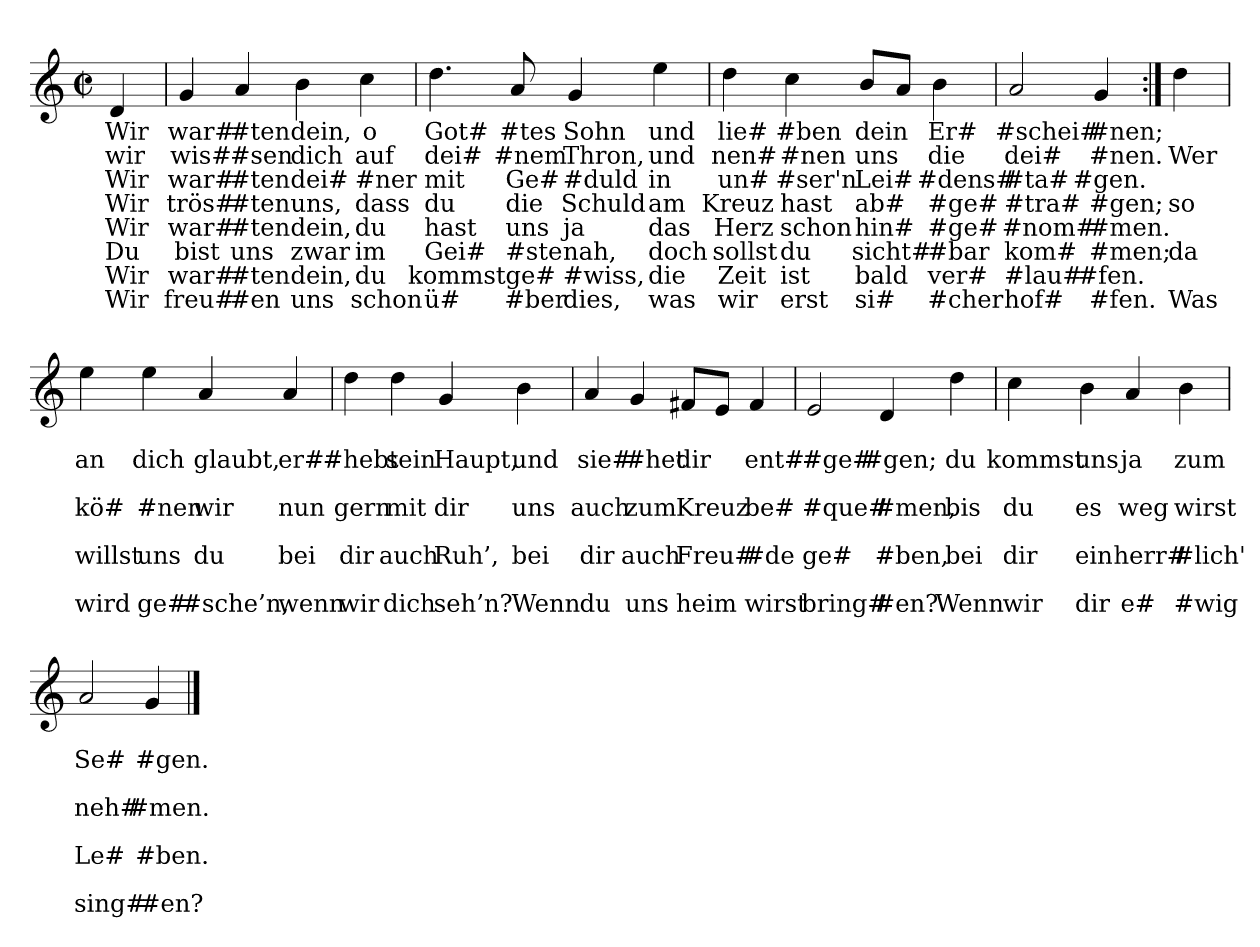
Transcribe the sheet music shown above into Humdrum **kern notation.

**kern	**text	**text	**text	**text	**text	**text	**text	**text
*part1	*part1	*part1	*part1	*part1	*part1	*part1	*part1	*part1
*staff1	*staff1	*staff1	*staff1	*staff1	*staff1	*staff1	*staff1	*staff1
*clefG2	*	*	*	*	*	*	*	*
*M4/4	*	*	*	*	*	*	*	*
*met(c|)	*	*	*	*	*	*	*	*
=	=	=	=	=	=	=	=	=
4d	Wir	wir	Wir	Wir	Wir	Du	Wir	Wir
=	=	=	=	=	=	=	=	=
4g	war#	wis#	war#	trös#	war#	bist	war#	freu#
4a	#ten	#sen	#ten	#ten	#ten	uns	#ten	#en
4b	dein,	dich	dei#	uns,	dein,	zwar	dein,	uns
4cc	o	auf	#ner	dass	du	im	du	schon
=	=	=	=	=	=	=	=	=
4.dd	Got#	dei#	mit	du	hast	Gei#	kommst	ü#
8a	#tes	#nem	Ge#	die	uns	#ste	ge#	#ber
4g	Sohn	Thron,	#duld	Schuld	ja	nah,	#wiss,	dies,
4ee	und	und	in	am	das	doch	die	was
=	=	=	=	=	=	=	=	=
4dd	lie#	nen#	un#	Kreuz	Herz	sollst	Zeit	wir
4cc	#ben	#nen	#ser'n	hast	schon	du	ist	erst
8bL	dein	uns	Lei#	ab#	hin#	sicht#	bald	si#
8aJ	.	.	.	.	.	.	.	.
4b	Er#	die	#dens#	#ge#	#ge#	#bar	ver#	#cher
=	=	=	=	=	=	=	=	=
2a	#schei#	dei#	#ta#	#tra#	#nom#	kom#	#lau#	hof#
4g	#nen;	#nen.	#gen.	#gen;	#men.	#men;	#fen.	#fen.
=:|!	=:|!	=:|!	=:|!	=:|!	=:|!	=:|!	=:|!	=:|!
4dd	.	Wer	.	so	.	da	.	Was
=	=	=	=	=	=	=	=	=
4ee	.	an	.	kö#	.	willst	.	wird
4ee	.	dich	.	#nen	.	uns	.	ge#
4a	.	glaubt,	.	wir	.	du	.	#sche’n,
4a	.	er#	.	nun	.	bei	.	wenn
=	=	=	=	=	=	=	=	=
4dd	.	#hebt	.	gern	.	dir	.	wir
4dd	.	sein	.	mit	.	auch	.	dich
4g	.	Haupt,	.	dir	.	Ruh’,	.	seh’n?
4b	.	und	.	uns	.	bei	.	Wenn
=	=	=	=	=	=	=	=	=
4a	.	sie#	.	auch	.	dir	.	du
4g	.	#het	.	zum	.	auch	.	uns
8f#XL	.	dir	.	Kreuz	.	Freu#	.	heim
8eJ	.	.	.	.	.	.	.	.
4f#	.	ent#	.	be#	.	#de	.	wirst
=	=	=	=	=	=	=	=	=
2e	.	#ge#	.	#que#	.	ge#	.	bring#
4d	.	#gen;	.	#men,	.	#ben,	.	#en?
4dd	.	du	.	bis	.	bei	.	Wenn
=	=	=	=	=	=	=	=	=
4cc	.	kommst	.	du	.	dir	.	wir
4b	.	uns	.	es	.	ein	.	dir
4a	.	ja	.	weg	.	herr#	.	e#
4b	.	zum	.	wirst	.	#lich'	.	#wig
=	=	=	=	=	=	=	=	=
2a	.	Se#	.	neh#	.	Le#	.	sing#
4g	.	#gen.	.	#men.	.	#ben.	.	#en?
==	==	==	==	==	==	==	==	==
*-	*-	*-	*-	*-	*-	*-	*-	*-
